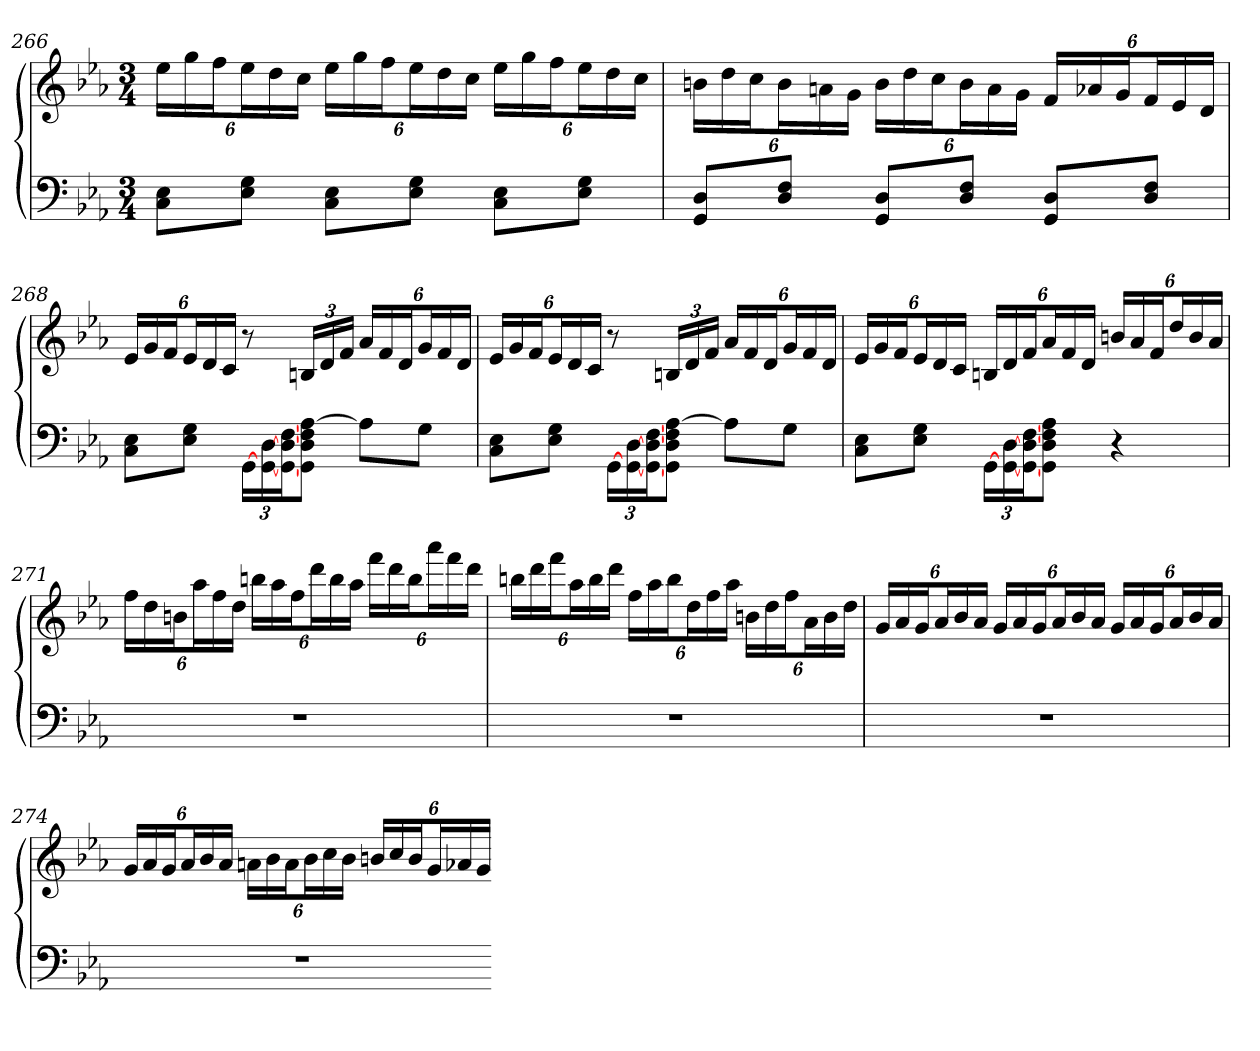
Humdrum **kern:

**kern	**kern
*part1	*part1
*staff2	*staff1
*clefF4	*clefG2
*k[b-e-a-]	*k[b-e-a-]
*c:	*c:
*M3/4	*M3/4
=266	=266
8C 8E-L	24ee-LL
.	24gg
.	24ffJ
8E- 8GJ	24ee-L
.	24dd
.	24ccJJ
8C 8E-L	24ee-LL
.	24gg
.	24ffJ
8E- 8GJ	24ee-L
.	24dd
.	24ccJJ
8C 8E-L	24ee-LL
.	24gg
.	24ffJ
8E- 8GJ	24ee-L
.	24dd
.	24ccJJ
=267	=267
8GG 8DL	24bnLL
.	24dd
.	24ccJ
8D 8FJ	24bL
.	24an
.	24gJJ
8GG 8DL	24bLL
.	24dd
.	24ccJ
8D 8FJ	24bL
.	24a
.	24gJJ
8GG 8DL	24fLL
.	24a-X
.	24gJ
8D 8FJ	24fL
.	24e-
.	24dJJ
=268	=268
8C 8E-L	24e-LL
.	24g
.	24fJ
8E- 8GJ	24e-L
.	24d
.	24cJJ
[24GGLL	8r
[24GG [24D	.
[24GG [24D [24FJ	.
8GG 8D 8F [8A-J	24BnLL
.	24d
.	24fJJ
8A-L]	24a-LL
.	24f
.	24dJ
8GJ	24gL
.	24f
.	24dJJ
=269	=269
8C 8E-L	24e-LL
.	24g
.	24fJ
8E- 8GJ	24e-L
.	24d
.	24cJJ
[24GGLL	8r
[24GG [24D	.
[24GG [24D [24FJ	.
8GG 8D 8F [8A-J	24BnLL
.	24d
.	24fJJ
8A-L]	24a-LL
.	24f
.	24dJ
8GJ	24gL
.	24f
.	24dJJ
=270	=270
8C 8E-L	24e-LL
.	24g
.	24fJ
8E- 8GJ	24e-L
.	24d
.	24cJJ
[24GGLL	24BnLL
[24GG [24D	24d
[24GG [24D [24FJ	24fJ
8GG 8D 8F 8A-J	24a-L
.	24f
.	24dJJ
4r	24bnLL
.	24a-
.	24fJ
.	24ddL
.	24b
.	24a-JJ
=271	=271
2.r	24ffLL
.	24dd
.	24bnJ
.	24aa-L
.	24ff
.	24ddJJ
.	24bbnLL
.	24aa-
.	24ffJ
.	24dddL
.	24bb
.	24aa-JJ
.	24fffLL
.	24ddd
.	24bbJ
.	24aaa-L
.	24fff
.	24dddJJ
=272	=272
2.r	24bbnLL
.	24ddd
.	24fffJ
.	24aa-L
.	24bb
.	24dddJJ
.	24ffLL
.	24aa-
.	24bbJ
.	24ddL
.	24ff
.	24aa-JJ
.	24bnLL
.	24dd
.	24ffJ
.	24a-L
.	24b
.	24ddJJ
=273	=273
2.r	24gLL
.	24a-
.	24gJ
.	24a-L
.	24b-
.	24a-JJ
.	24gLL
.	24a-
.	24gJ
.	24a-L
.	24b-
.	24a-JJ
.	24gLL
.	24a-
.	24gJ
.	24a-L
.	24b-
.	24a-JJ
=274	=274
2.r	24gLL
.	24a-
.	24gJ
.	24a-L
.	24b-
.	24a-JJ
.	24anLL
.	24b-
.	24aJ
.	24b-L
.	24cc
.	24b-JJ
.	24bnLL
.	24cc
.	24bJ
.	24gL
.	24a-X
.	24gJJ
=-	=-
*-	*-
